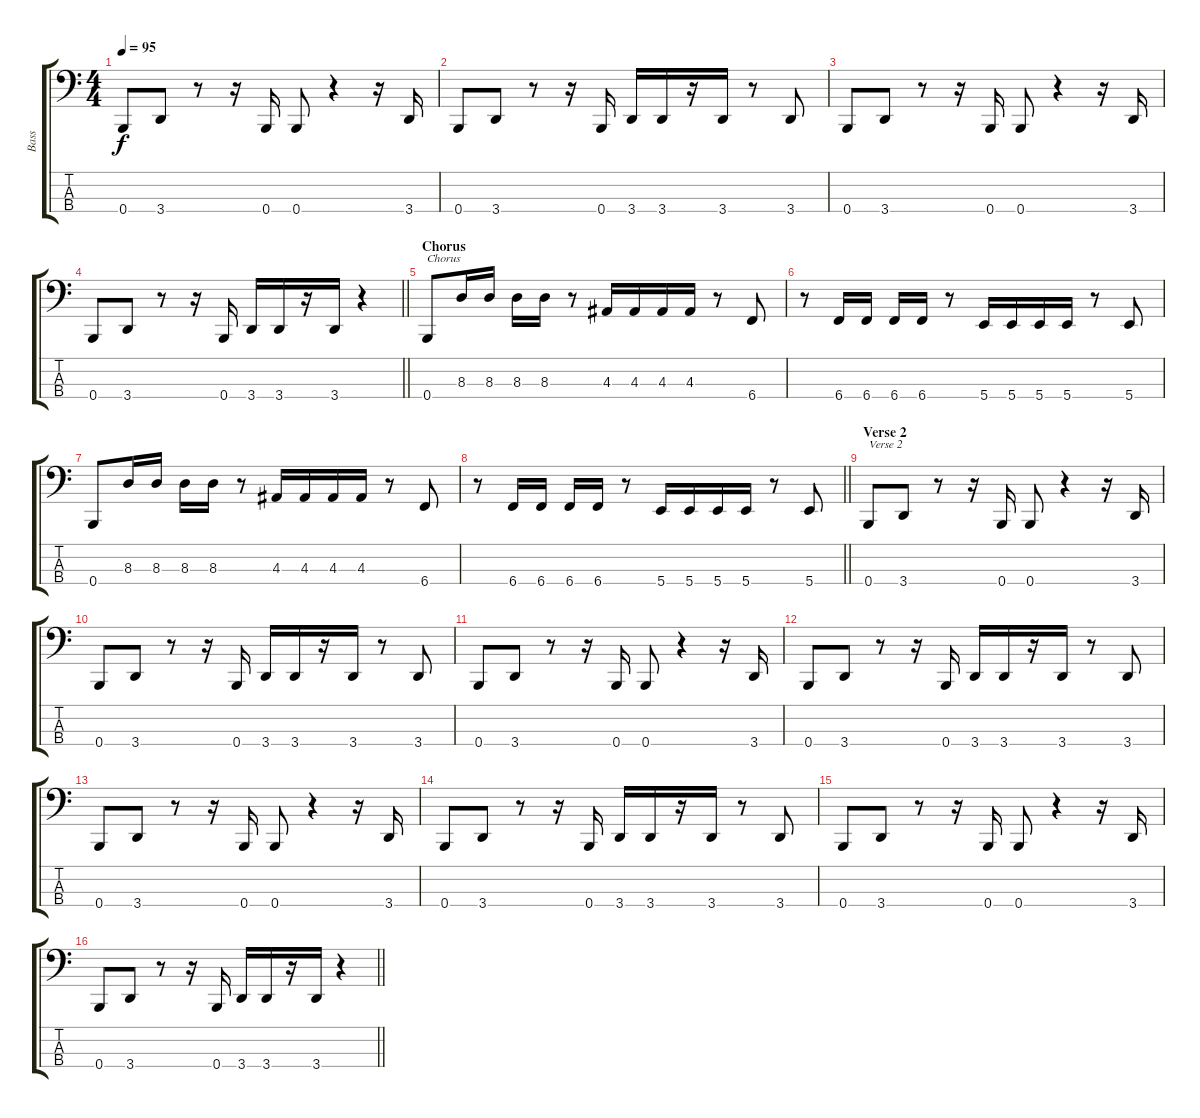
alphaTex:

\track ("Bass" "Bass") {instrument electricbassfinger}
\staff {score tabs}
\tuning (E2 B1 Gb1 B0) {hide}
\ts (4 4)
\tempo 95
\clef f4
\ks c
0.4.8{dy f} 3.4.8 r.8 r.16 0.4.16 0.4.8 r.4 r.16 3.4.16 |
0.4.8 3.4.8 r.8 r.16 0.4.16 3.4.16 3.4.16 r.16 3.4.16 r.8 3.4.8 |
0.4.8 3.4.8 r.8 r.16 0.4.16 0.4.8 r.4 r.16 3.4.16 |
\barLineRight lightlight
0.4.8 3.4.8 r.8 r.16 0.4.16 3.4.16 3.4.16 r.16 3.4.16 r.4 |
\section ("" "Chorus")
0.4.8{txt "Chorus"} 8.3.16 8.3.16 8.3.16 8.3.16 r.8 4.3.16 4.3.16 4.3.16 4.3.16 r.8 6.4.8 |
r.8 6.4.16 6.4.16 6.4.16 6.4.16 r.8 5.4.16 5.4.16 5.4.16 5.4.16 r.8 5.4.8 |
0.4.8 8.3.16 8.3.16 8.3.16 8.3.16 r.8 4.3.16 4.3.16 4.3.16 4.3.16 r.8 6.4.8 |
\barLineRight lightlight
r.8 6.4.16 6.4.16 6.4.16 6.4.16 r.8 5.4.16 5.4.16 5.4.16 5.4.16 r.8 5.4.8 |
\section ("" "Verse 2")
0.4.8{txt "Verse 2"} 3.4.8 r.8 r.16 0.4.16 0.4.8 r.4 r.16 3.4.16 |
0.4.8 3.4.8 r.8 r.16 0.4.16 3.4.16 3.4.16 r.16 3.4.16 r.8 3.4.8 |
0.4.8 3.4.8 r.8 r.16 0.4.16 0.4.8 r.4 r.16 3.4.16 |
0.4.8 3.4.8 r.8 r.16 0.4.16 3.4.16 3.4.16 r.16 3.4.16 r.8 3.4.8 |
0.4.8 3.4.8 r.8 r.16 0.4.16 0.4.8 r.4 r.16 3.4.16 |
0.4.8 3.4.8 r.8 r.16 0.4.16 3.4.16 3.4.16 r.16 3.4.16 r.8 3.4.8 |
0.4.8 3.4.8 r.8 r.16 0.4.16 0.4.8 r.4 r.16 3.4.16 |
\barLineRight lightlight
0.4.8 3.4.8 r.8 r.16 0.4.16 3.4.16 3.4.16 r.16 3.4.16 r.4
